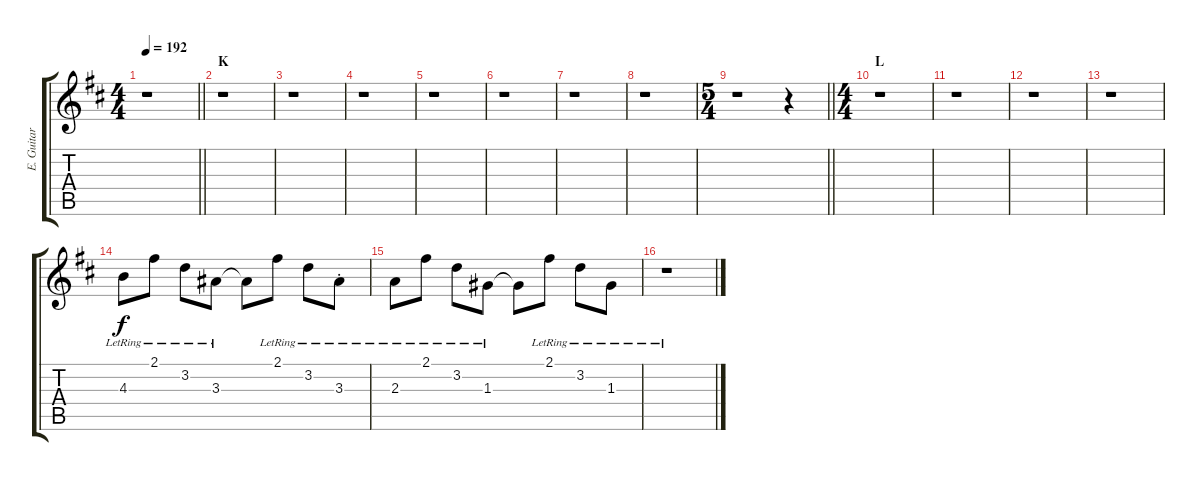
\track ("E. Guitar II" "E. Guitar ") {instrument electricguitarclean}
\staff {score tabs}
\tuning (E4 B3 G3 D3 A2 E2) {hide}
\ts (4 4)
\tempo 192
\clef g2
\barLineRight lightlight
\ks d
r.1{dy f} |
\section ("" "K")
r.1 |
r.1 |
r.1 |
r.1 |
r.1 |
r.1 |
r.1 |
\ts (5 4)
\barLineRight lightlight
r.1 r.4 |
\ts (4 4)
\section ("" "L")
r.1 |
r.1 |
r.1 |
r.1 |
4.3{lr}.8 2.1{lr}.8 3.2{lr}.8 3.3{lr}.8 3.3{t}.8 2.1{lr}.8 3.2{lr}.8 3.3{st lr}.8 |
2.3{lr}.8 2.1{lr}.8 3.2{lr}.8 1.3{lr}.8 1.3{t}.8 2.1{lr}.8 3.2{lr}.8 1.3{lr}.8 |
r.1
